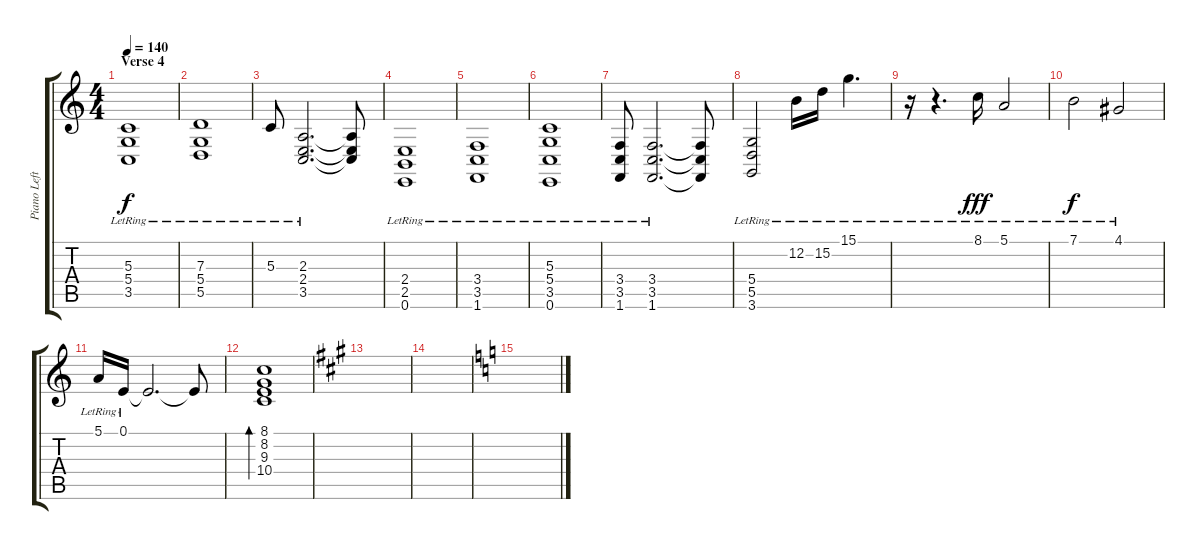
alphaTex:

\track ("Piano Left-hand" "Piano Left") {instrument acousticgrandpiano}
\staff {score tabs}
\tuning (E4 B3 G3 D3 A2 E2) {hide}
\ts (4 4)
\section ("" "Verse 4")
\tempo 140
\clef g2
\ks c
(5.3{lr} 5.4{lr} 3.5{lr}).1{dy f} |
(7.3{lr} 5.4{lr} 5.5{lr}).1 |
5.3{lr}.8 (2.3{lr} 2.4{lr} 3.5{lr}).2{d} (2.3{t} 2.4{t} 3.5{t}).8 |
(2.4{lr} 2.5{lr} 0.6{lr}).1 |
(3.4{lr} 3.5{lr} 1.6{lr}).1 |
(5.3{lr} 5.4{lr} 3.5{lr} 0.6{lr}).1 |
(3.4{lr} 3.5{lr} 1.6{lr}).8 (3.4{lr} 3.5{lr} 1.6{lr}).2{d} (3.4{t} 3.5{t} 1.6{t}).8 |
(5.4{lr} 5.5{lr} 3.6{lr}).2 12.2{lr}.16 15.2{lr}.16 15.1{lr}.4{d} |
r.16 r.4{d} 8.1{lr}.16{dy fff} 5.1{lr}.2 |
7.1{lr}.2{dy f} 4.1{lr}.2 |
5.1{lr}.16 0.1{lr}.16 0.1{t}.2{d} 0.1{t}.8 |
(8.1 8.2 9.3 10.4).1{bd 480} |
\ks a
|
|
\ks c
